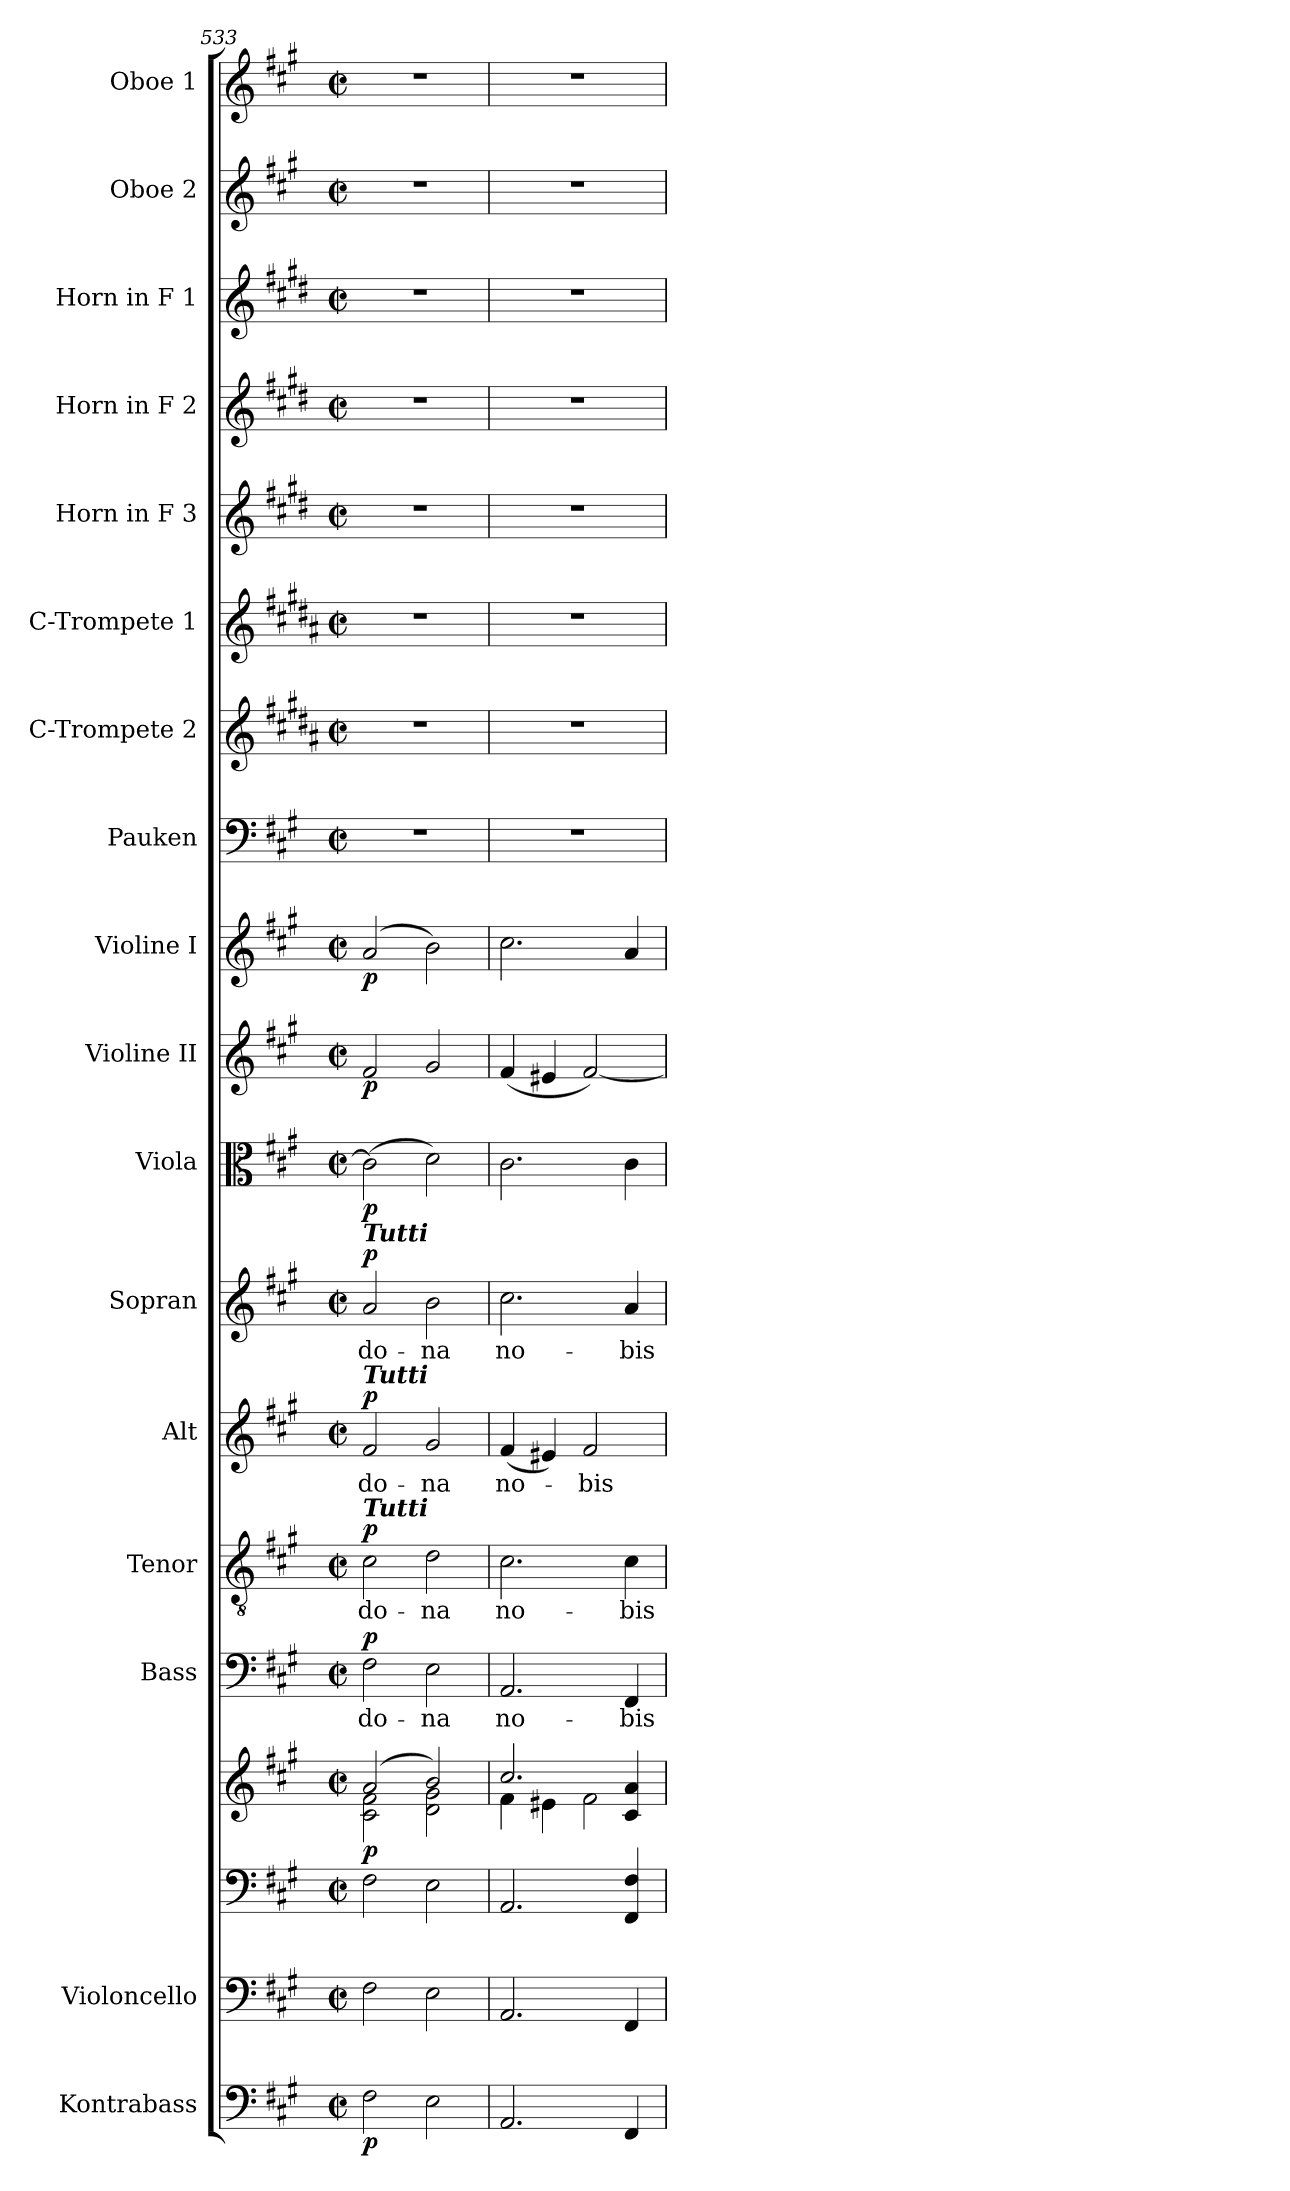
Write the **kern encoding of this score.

**kern	**dynam	**kern	**kern	**kern	**dynam	**kern	**text	**dynam	**kern	**text	**dynam	**kern	**text	**dynam	**kern	**text	**dynam	**kern	**dynam	**kern	**dynam	**kern	**dynam	**kern	**kern	**kern	**kern	**kern	**kern	**kern	**kern
*part18	*part18	*part17	*part16	*part16	*part16	*part15	*part15	*part15	*part14	*part14	*part14	*part13	*part13	*part13	*part12	*part12	*part12	*part11	*part11	*part10	*part10	*part9	*part9	*part8	*part7	*part6	*part5	*part4	*part3	*part2	*part1
*staff19	*staff19	*staff18	*staff17	*staff16	*staff16/17	*staff15	*staff15	*staff15	*staff14	*staff14	*staff14	*staff13	*staff13	*staff13	*staff12	*staff12	*staff12	*staff11	*staff11	*staff10	*staff10	*staff9	*staff9	*staff8	*staff7	*staff6	*staff5	*staff4	*staff3	*staff2	*staff1
*I"Kontrabass	*	*I"Violoncello	*	*	*	*I"Bass	*	*	*I"Tenor	*	*	*I"Alt	*	*	*I"Sopran	*	*	*I"Viola	*	*I"Violine II	*	*I"Violine I	*	*I"Pauken	*I"C-Trompete 2	*I"C-Trompete 1	*I"Horn in F 3	*I"Horn in F 2	*I"Horn in F 1	*I"Oboe 2	*I"Oboe 1
*I'Kb.	*	*I'Vc.	*	*	*	*I'B.	*	*	*I'T.	*	*	*I'A.	*	*	*I'S.	*	*	*I'Vla.	*	*I'Vl. II	*	*I'Vl. I	*	*I'Pk.	*I'C Trp. 2	*I'C Trp. 1	*	*	*	*I'Ob. 2	*I'Ob. 1
*clefF4	*	*clefF4	*clefF4	*clefG2	*	*clefF4	*	*	*clefGv2	*	*	*clefG2	*	*	*clefG2	*	*	*clefC3	*	*clefG2	*	*clefG2	*	*clefF4	*clefG2	*clefG2	*clefG2	*clefG2	*clefG2	*clefG2	*clefG2
*ITrd7c12	*	*	*	*	*	*	*	*	*	*	*	*	*	*	*	*	*	*	*	*	*	*	*	*	*ITrd1c2	*ITrd1c2	*ITrd4c7	*ITrd4c7	*ITrd4c7	*	*
*k[f#c#g#]	*	*k[f#c#g#]	*k[f#c#g#]	*k[f#c#g#]	*	*k[f#c#g#]	*	*	*k[f#c#g#]	*	*	*k[f#c#g#]	*	*	*k[f#c#g#]	*	*	*k[f#c#g#]	*	*k[f#c#g#]	*	*k[f#c#g#]	*	*k[f#c#g#]	*k[f#c#g#]	*k[f#c#g#]	*k[f#c#g#]	*k[f#c#g#]	*k[f#c#g#]	*k[f#c#g#]	*k[f#c#g#]
*A:	*	*A:	*A:	*A:	*	*A:	*	*	*A:	*	*	*A:	*	*	*A:	*	*	*A:	*	*A:	*	*A:	*	*A:	*A:	*A:	*A:	*A:	*A:	*A:	*A:
*M2/2	*	*M2/2	*M2/2	*M2/2	*	*M2/2	*	*	*M2/2	*	*	*M2/2	*	*	*M2/2	*	*	*M2/2	*	*M2/2	*	*M2/2	*	*M2/2	*M2/2	*M2/2	*M2/2	*M2/2	*M2/2	*M2/2	*M2/2
*met(c|)	*	*met(c|)	*met(c|)	*met(c|)	*	*met(c|)	*	*	*met(c|)	*	*	*met(c|)	*	*	*met(c|)	*	*	*met(c|)	*	*met(c|)	*	*met(c|)	*	*met(c|)	*met(c|)	*met(c|)	*met(c|)	*met(c|)	*met(c|)	*met(c|)	*met(c|)
=533	=533	=533	=533	=533	=533	=533	=533	=533	=533	=533	=533	=533	=533	=533	=533	=533	=533	=533	=533	=533	=533	=533	=533	=533	=533	=533	=533	=533	=533	=533	=533
*	*	*	*	*^	*	*	*	*	*	*	*	*	*	*	*	*	*	*	*	*	*	*	*	*	*	*	*	*	*	*	*
!	!	!	!	!	!	!	!	!	!	!	!	!	!	!	!	!LO:TX:a:Bi:t=Tutti	!	!	!	!	!	!	!	!	!	!	!	!	!	!	!	!
!	!	!	!	!	!	!	!	!	!	!	!	!	!LO:TX:a:Bi:t=Tutti	!	!	!	!	!	!	!	!	!	!	!	!	!	!	!	!	!	!	!
!	!	!	!	!	!	!	!	!	!	!LO:TX:a:Bi:t=Tutti	!	!	!	!	!	!	!	!	!	!	!	!	!	!	!	!	!	!	!	!	!	!
!	!LO:DY:b	!	!	!	!	!LO:DY:b	!	!LO:LY:b	!LO:DY:a	!	!LO:LY:b	!LO:DY:a	!	!LO:LY:b	!LO:DY:a	!	!LO:LY:b	!LO:DY:a	!	!LO:DY:b	!	!LO:DY:b	!	!LO:DY:b	!	!	!	!	!	!	!	!
2FF#\	p	2F#\	2F#\	(2a/	2c#\ 2f#\	p	2F#\	do-	p	2c#\	do-	p	2f#/	do-	p	2a/	do-	p	(>2c#\]	p	2f#/	p	(2a/	p	1r	1r	1r	1r	1r	1r	1r	1r
!	!	!	!	!	!	!	!	!LO:LY:b	!	!	!LO:LY:b	!	!	!LO:LY:b	!	!	!LO:LY:b	!	!	!	!	!	!	!	!	!	!	!	!	!	!	!
2EE\	.	2E\	2E\	2b/)	2d\ 2g#\	.	2E\	-na	.	2d\	-na	.	2g#/	-na	.	2b\	-na	.	2d\)	.	2g#/	.	2b\)	.	.	.	.	.	.	.	.	.
=534	=534	=534	=534	=534	=534	=534	=534	=534	=534	=534	=534	=534	=534	=534	=534	=534	=534	=534	=534	=534	=534	=534	=534	=534	=534	=534	=534	=534	=534	=534	=534	=534
!	!	!	!	!	!	!	!	!LO:LY:b	!	!	!LO:LY:b	!	!	!LO:LY:b	!	!	!LO:LY:b	!	!	!	!	!	!	!	!	!	!	!	!	!	!	!
2.AAA/	.	2.AA/	2.AA/	2.cc#/	4f#\	.	2.AA/	no-	.	2.c#\	no-	.	(<4f#/	no-	.	2.cc#\	no-	.	2.c#\	.	(<4f#/	.	2.cc#\	.	1r	1r	1r	1r	1r	1r	1r	1r
.	.	.	.	.	4e#X\	.	.	.	.	.	.	.	4e#X/)	.	.	.	.	.	.	.	4e#X/	.	.	.	.	.	.	.	.	.	.	.
!	!	!	!	!	!	!	!	!	!	!	!	!	!	!LO:LY:b	!	!	!	!	!	!	!	!	!	!	!	!	!	!	!	!	!	!
.	.	.	.	.	2f#\	.	.	.	.	.	.	.	2f#/	-bis	.	.	.	.	.	.	[2f#/)	.	.	.	.	.	.	.	.	.	.	.
!	!	!	!	!	!	!	!	!LO:LY:b	!	!	!LO:LY:b	!	!	!	!	!	!LO:LY:b	!	!	!	!	!	!	!	!	!	!	!	!	!	!	!
4FFF#/	.	4FF#/	4FF#/ 4F#/	4c#/ 4a/	.	.	4FF#/	-bis	.	4c#\	-bis	.	.	.	.	4a/	-bis	.	4c#\	.	.	.	4a/	.	.	.	.	.	.	.	.	.
*	*	*	*	*v	*v	*	*	*	*	*	*	*	*	*	*	*	*	*	*	*	*	*	*	*	*	*	*	*	*	*	*	*
=	=	=	=	=	=	=	=	=	=	=	=	=	=	=	=	=	=	=	=	=	=	=	=	=	=	=	=	=	=	=	=
*-	*-	*-	*-	*-	*-	*-	*-	*-	*-	*-	*-	*-	*-	*-	*-	*-	*-	*-	*-	*-	*-	*-	*-	*-	*-	*-	*-	*-	*-	*-	*-
